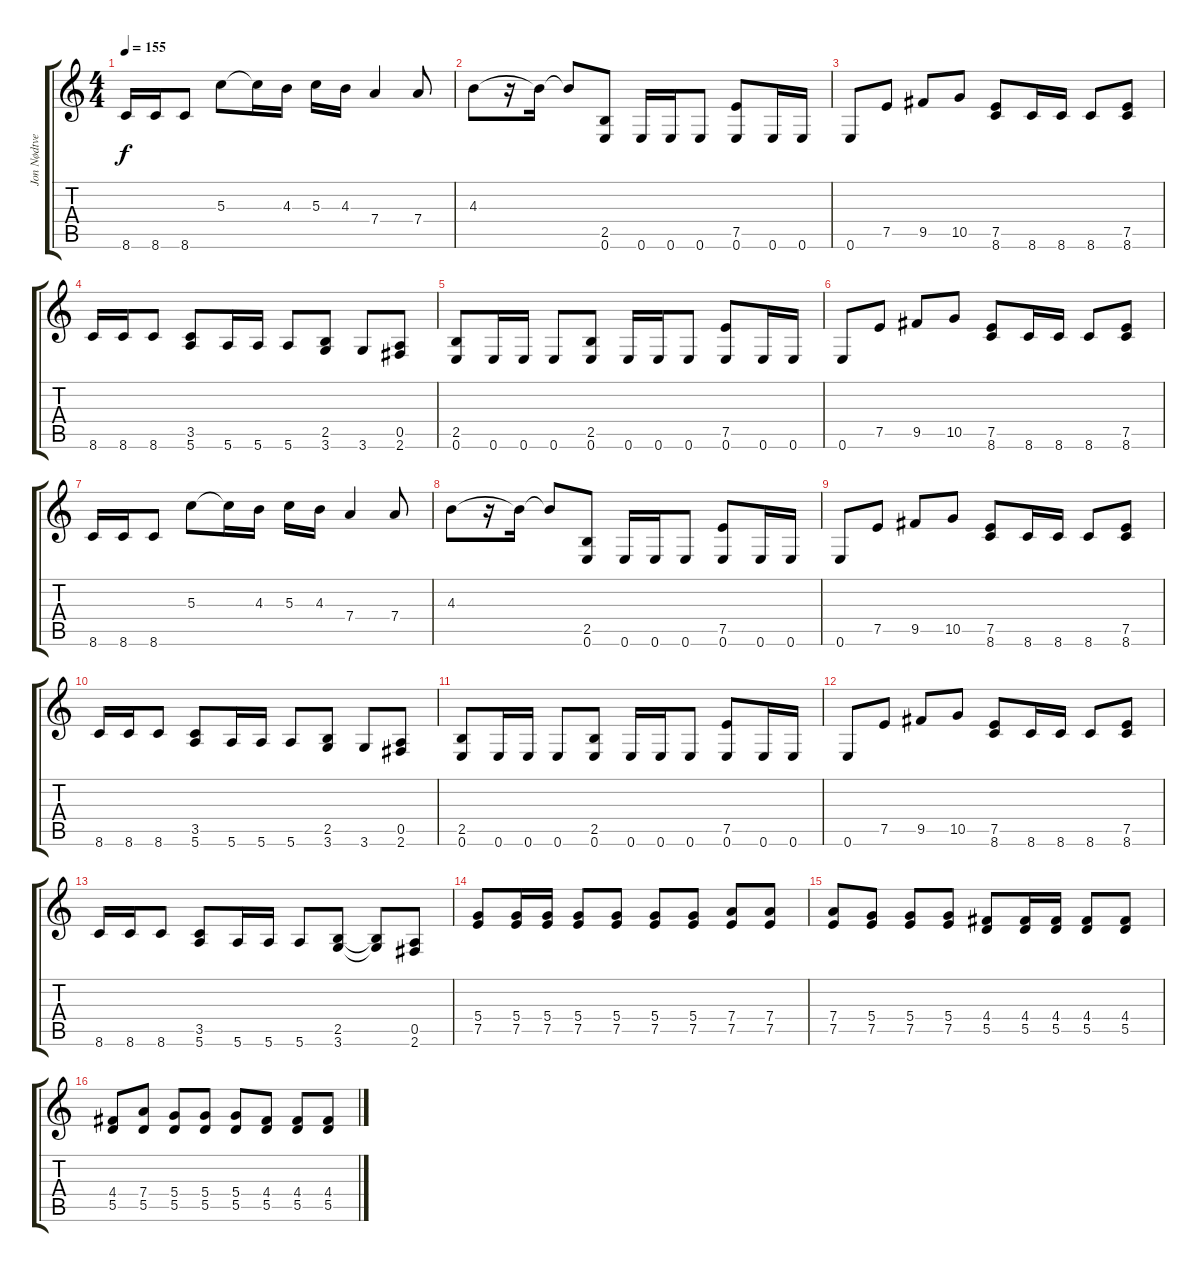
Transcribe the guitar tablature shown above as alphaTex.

\track ("Jon Nødtveidt (Solo og Rhythme)" "Jon Nødtve") {instrument overdrivenguitar}
\staff {score tabs}
\tuning (E4 B3 G3 D3 A2 E2) {hide}
\ts (4 4)
\tempo 155
\clef g2
\ks c
8.6.16{dy f} 8.6.16 8.6.8 5.3.8 5.3{t}.16 4.3.16 5.3.16 4.3.16 7.4.4 7.4.8 |
4.3.8 r.16 4.3{t}.16 4.3{t}.8 (2.5 0.6).8 0.6.16 0.6.16 0.6.8 (7.5 0.6).8 0.6.16 0.6.16 |
0.6.8 7.5.8 9.5.8 10.5.8 (7.5 8.6).8 8.6.16 8.6.16 8.6.8 (7.5 8.6).8 |
8.6.16 8.6.16 8.6.8 (3.5 5.6).8 5.6.16 5.6.16 5.6.8 (2.5 3.6).8 3.6.8 (0.5 2.6).8 |
(2.5 0.6).8 0.6.16 0.6.16 0.6.8 (2.5 0.6).8 0.6.16 0.6.16 0.6.8 (7.5 0.6).8 0.6.16 0.6.16 |
0.6.8 7.5.8 9.5.8 10.5.8 (7.5 8.6).8 8.6.16 8.6.16 8.6.8 (7.5 8.6).8 |
8.6.16 8.6.16 8.6.8 5.3.8 5.3{t}.16 4.3.16 5.3.16 4.3.16 7.4.4 7.4.8 |
4.3.8 r.16 4.3{t}.16 4.3{t}.8 (2.5 0.6).8 0.6.16 0.6.16 0.6.8 (7.5 0.6).8 0.6.16 0.6.16 |
0.6.8 7.5.8 9.5.8 10.5.8 (7.5 8.6).8 8.6.16 8.6.16 8.6.8 (7.5 8.6).8 |
8.6.16 8.6.16 8.6.8 (3.5 5.6).8 5.6.16 5.6.16 5.6.8 (2.5 3.6).8 3.6.8 (0.5 2.6).8 |
(2.5 0.6).8 0.6.16 0.6.16 0.6.8 (2.5 0.6).8 0.6.16 0.6.16 0.6.8 (7.5 0.6).8 0.6.16 0.6.16 |
0.6.8 7.5.8 9.5.8 10.5.8 (7.5 8.6).8 8.6.16 8.6.16 8.6.8 (7.5 8.6).8 |
8.6.16 8.6.16 8.6.8 (3.5 5.6).8 5.6.16 5.6.16 5.6.8 (2.5 3.6).8 (2.5{t} 3.6{t}).8 (0.5 2.6).8 |
(5.4 7.5).8 (5.4 7.5).16 (5.4 7.5).16 (5.4 7.5).8 (5.4 7.5).8 (5.4 7.5).8 (5.4 7.5).8 (7.4 7.5).8 (7.4 7.5).8 |
(7.4 7.5).8 (5.4 7.5).8 (5.4 7.5).8 (5.4 7.5).8 (4.4 5.5).8 (4.4 5.5).16 (4.4 5.5).16 (4.4 5.5).8 (4.4 5.5).8 |
(4.4 5.5).8 (7.4 5.5).8 (5.4 5.5).8 (5.4 5.5).8 (5.4 5.5).8 (4.4 5.5).8 (4.4 5.5).8 (4.4 5.5).8
